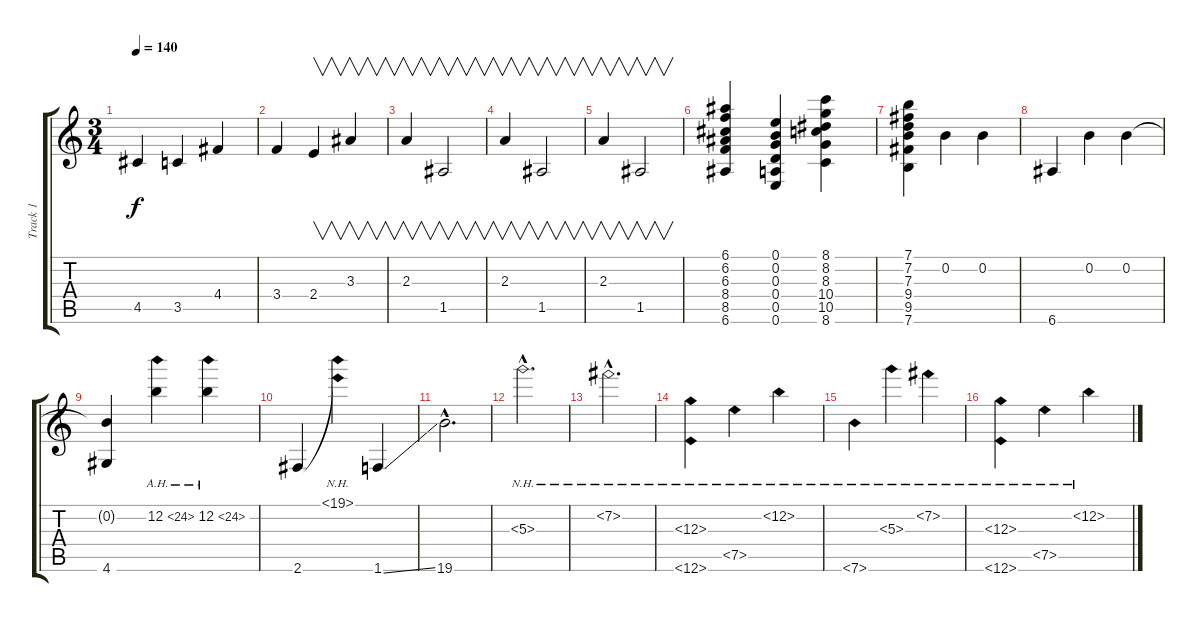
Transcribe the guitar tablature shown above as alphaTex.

\track ("Track 1" "Track 1") {instrument acousticguitarnylon}
\staff {score tabs}
\tuning (E4 B3 G3 D3 A2 E2) {hide}
\ts (3 4)
\tempo 140
\clef g2
\ks c
4.5.4{dy f} 3.5.4 4.4.4 |
3.4.4 2.4.4{v} 3.3.4{v} |
2.3.4{v} 1.5.2{v} |
2.3.4{v} 1.5.2{v} |
2.3.4{v} 1.5.2{v} |
(6.1 6.2 6.3 8.4 8.5 6.6).4 (0.1 0.2 0.3 0.4 0.5 0.6).4 (8.1 8.2 8.3 10.4 10.5 8.6).4 |
(7.1 7.2 7.3 9.4 9.5 7.6).4 0.2.4 0.2.4 |
6.6.4 0.2.4 0.2.4 |
(0.2{t} 4.6).4 12.2{ah 12}.4 12.2{ah 12}.4 |
2.6.4 (19.1{nh} 2.6{nh t}).4 1.6{ss}.4 |
19.6{hac}.2{d} |
5.3{nh hac}.2{d} |
7.2{nh hac}.2{d} |
(12.3{nh} 12.6{nh}).4 7.5{nh}.4 12.2{nh}.4 |
7.6{nh}.4 5.3{nh}.4 7.2{nh}.4 |
(12.3{nh} 12.6{nh}).4 7.5{nh}.4 12.2{nh}.4
